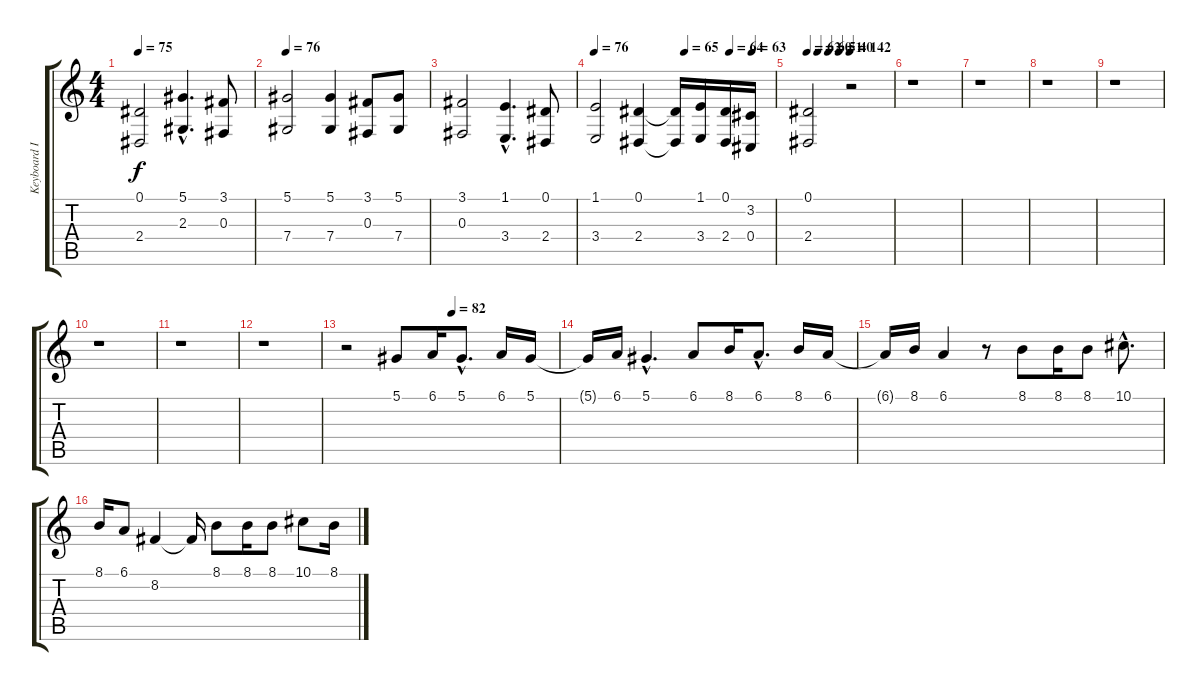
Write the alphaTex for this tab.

\track ("Keyboard II" "Keyboard I") {instrument lead1square}
\staff {score tabs}
\tuning (Eb4 Bb3 Gb3 Db3 Ab2 Eb2) {hide}
\ts (4 4)
\tempo 75
\clef g2
\ks c
(0.1 2.4).2{dy f} (5.1{hac} 2.3{hac}).4{d} (3.1 0.3).8 |
\tempo 76
(5.1 7.4).2 (5.1 7.4).4 (3.1 0.3).8 (5.1 7.4).8 |
(3.1 0.3).2 (1.1{hac} 3.4{hac}).4{d} (0.1 2.4).8 |
\tempo 76
\tempo (65 0.5)
\tempo (64 0.75)
\tempo (63 0.875)
(1.1 3.4).2 (0.1 2.4).4 (0.1{t} 2.4{t}).16 (1.1 3.4).16 (0.1 2.4).16 (3.2 0.4).16 |
\tempo 62
\tempo (60 0.125)
\tempo (51 0.25)
\tempo (40 0.375)
\tempo (142 0.5)
(0.1 2.4).2 r.2 |
r.1 |
r.1 |
r.1 |
r.1 |
r.1 |
r.1 |
r.1 |
\tempo (82 0.5)
r.2 5.1.8{volume 16 balance 11} 6.1.16 5.1{hac}.8{d} 6.1.16 5.1.16 |
5.1{t}.16 6.1.16 5.1{hac}.4{d} 6.1.8 8.1.16 6.1{hac}.8{d} 8.1.16 6.1.16 |
6.1{t}.16 8.1.16 6.1.4 r.8 8.1.8 8.1.16 8.1.8 10.1{hac}.8{d} |
8.1.16 6.1.8 8.2.4 8.2{t}.16 8.1.8 8.1.16 8.1.8 10.1.8 8.1.16
